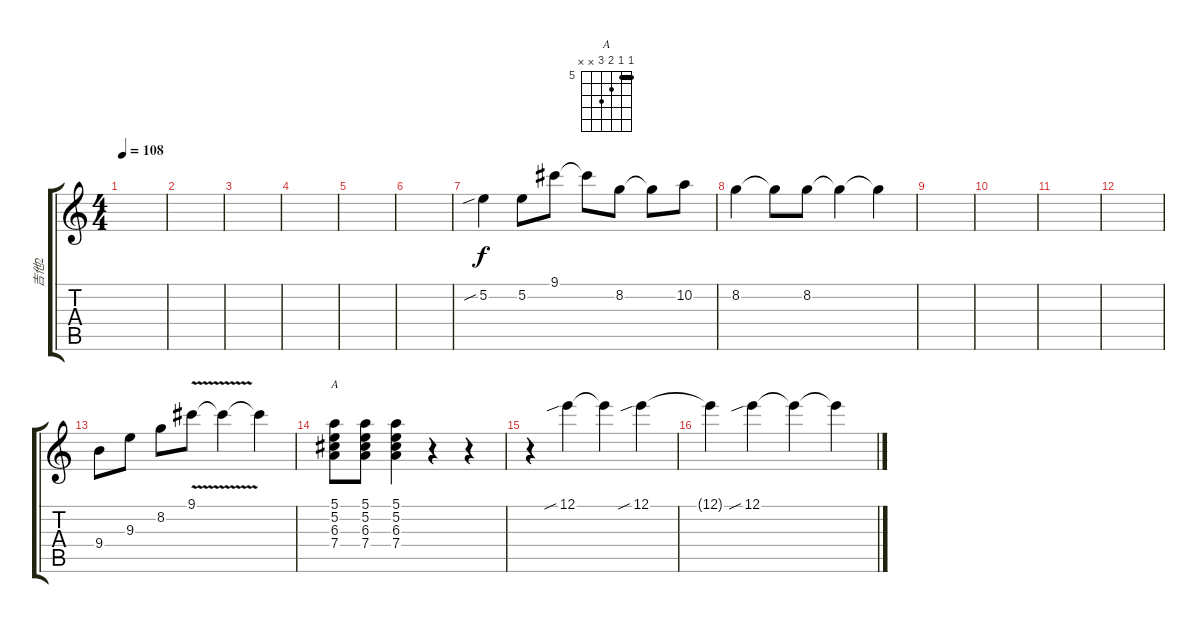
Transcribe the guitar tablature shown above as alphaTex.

\track ("吉他2" "吉他2") {instrument distortionguitar}
\staff {score tabs}
\tuning (E4 B3 G3 D3 A2 E2) {hide}
\chord ("A" 5 5 6 7 x x) {firstfret 5 barre 5}
\ts (4 4)
\tempo 108
\clef g2
\ks c
|
|
|
|
|
|
5.2{sib}.4 5.2.8 9.1.8 9.1{t}.8 8.2.8 8.2{t}.8 10.2.8 |
8.2.4 8.2{t}.8 8.2.8 8.2{t}.4 8.2{t}.4 |
|
|
|
|
9.4.8 9.3.8 8.2.8 9.1{v}.8 9.1{t}.4 9.1{t}.4 |
(5.1 5.2 6.3 7.4).8{ch "A"} (5.1 5.2 6.3 7.4).8 (5.1 5.2 6.3 7.4).4 r.4 r.4 |
r.4{volume 16 instrument distortionguitar} 12.1{sib}.4 12.1{t}.4 12.1{sib}.4 |
12.1{t}.4 12.1{sib}.4 12.1{t}.4 12.1{t}.4
